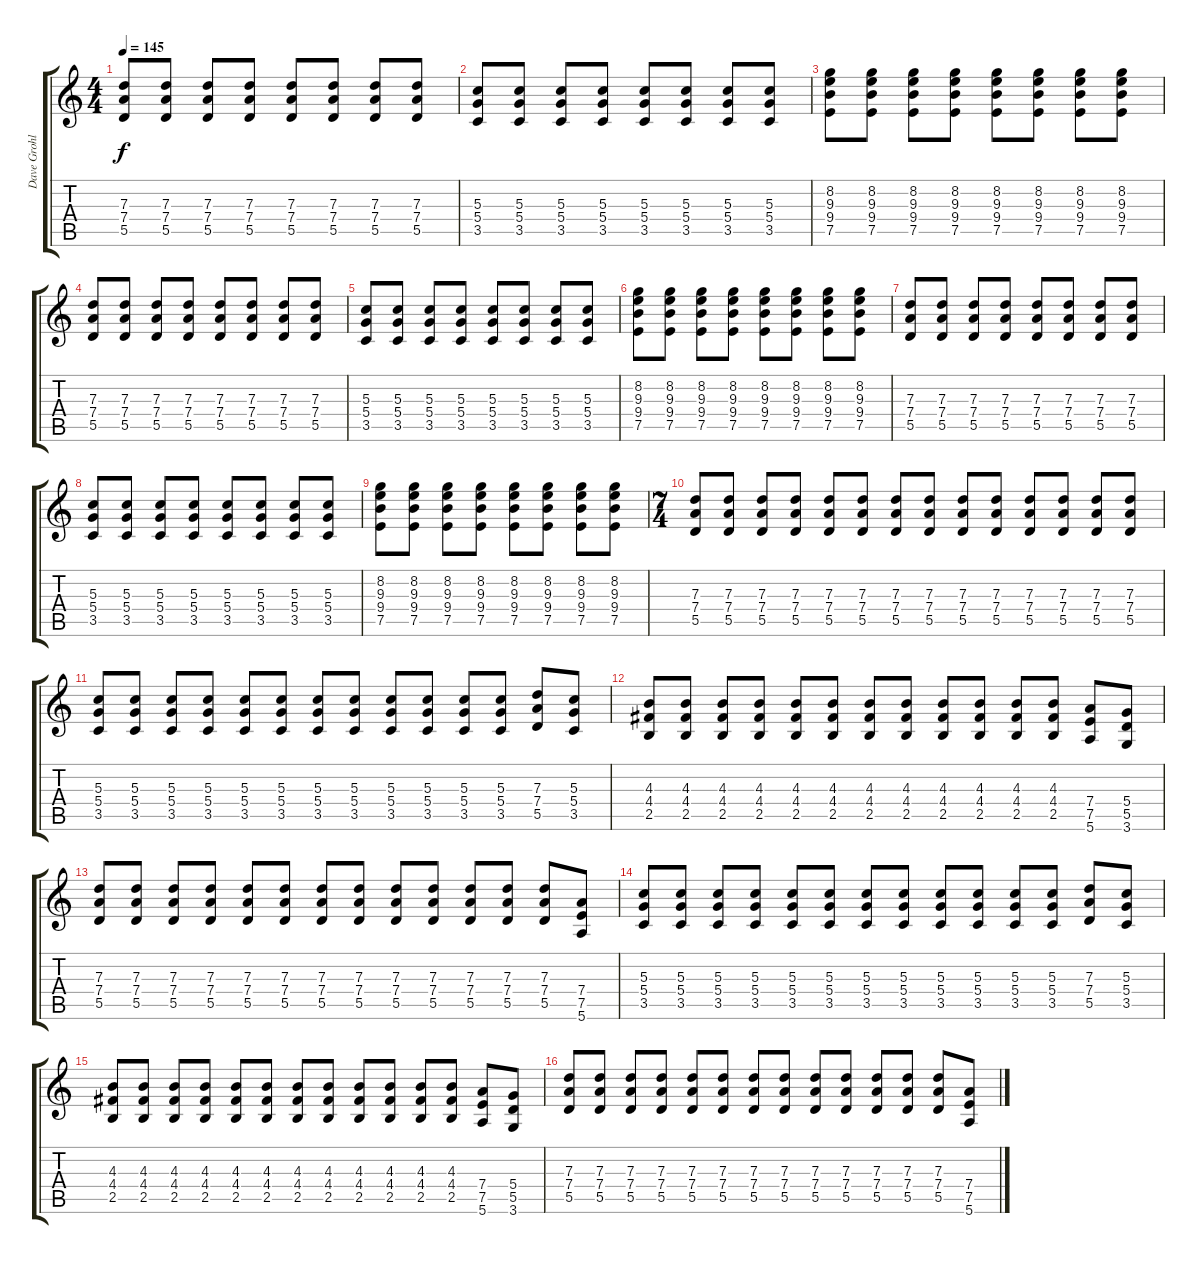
\track ("Dave Grohl " "Dave Grohl") {instrument overdrivenguitar}
\staff {score tabs}
\tuning (E4 B3 G3 D3 A2 E2) {hide}
\ts (4 4)
\tempo 145
\clef g2
\ks c
(7.3 7.4 5.5).8{dy f} (7.3 7.4 5.5).8 (7.3 7.4 5.5).8 (7.3 7.4 5.5).8 (7.3 7.4 5.5).8 (7.3 7.4 5.5).8 (7.3 7.4 5.5).8 (7.3 7.4 5.5).8 |
(5.3 5.4 3.5).8 (5.3 5.4 3.5).8 (5.3 5.4 3.5).8 (5.3 5.4 3.5).8 (5.3 5.4 3.5).8 (5.3 5.4 3.5).8 (5.3 5.4 3.5).8 (5.3 5.4 3.5).8 |
(8.2 9.3 9.4 7.5).8 (8.2 9.3 9.4 7.5).8 (8.2 9.3 9.4 7.5).8 (8.2 9.3 9.4 7.5).8 (8.2 9.3 9.4 7.5).8 (8.2 9.3 9.4 7.5).8 (8.2 9.3 9.4 7.5).8 (8.2 9.3 9.4 7.5).8 |
(7.3 7.4 5.5).8 (7.3 7.4 5.5).8 (7.3 7.4 5.5).8 (7.3 7.4 5.5).8 (7.3 7.4 5.5).8 (7.3 7.4 5.5).8 (7.3 7.4 5.5).8 (7.3 7.4 5.5).8 |
(5.3 5.4 3.5).8 (5.3 5.4 3.5).8 (5.3 5.4 3.5).8 (5.3 5.4 3.5).8 (5.3 5.4 3.5).8 (5.3 5.4 3.5).8 (5.3 5.4 3.5).8 (5.3 5.4 3.5).8 |
(8.2 9.3 9.4 7.5).8 (8.2 9.3 9.4 7.5).8 (8.2 9.3 9.4 7.5).8 (8.2 9.3 9.4 7.5).8 (8.2 9.3 9.4 7.5).8 (8.2 9.3 9.4 7.5).8 (8.2 9.3 9.4 7.5).8 (8.2 9.3 9.4 7.5).8 |
(7.3 7.4 5.5).8 (7.3 7.4 5.5).8 (7.3 7.4 5.5).8 (7.3 7.4 5.5).8 (7.3 7.4 5.5).8 (7.3 7.4 5.5).8 (7.3 7.4 5.5).8 (7.3 7.4 5.5).8 |
(5.3 5.4 3.5).8 (5.3 5.4 3.5).8 (5.3 5.4 3.5).8 (5.3 5.4 3.5).8 (5.3 5.4 3.5).8 (5.3 5.4 3.5).8 (5.3 5.4 3.5).8 (5.3 5.4 3.5).8 |
(8.2 9.3 9.4 7.5).8 (8.2 9.3 9.4 7.5).8 (8.2 9.3 9.4 7.5).8 (8.2 9.3 9.4 7.5).8 (8.2 9.3 9.4 7.5).8 (8.2 9.3 9.4 7.5).8 (8.2 9.3 9.4 7.5).8 (8.2 9.3 9.4 7.5).8 |
\ts (7 4)
(7.3 7.4 5.5).8{instrument overdrivenguitar} (7.3 7.4 5.5).8 (7.3 7.4 5.5).8 (7.3 7.4 5.5).8 (7.3 7.4 5.5).8 (7.3 7.4 5.5).8 (7.3 7.4 5.5).8 (7.3 7.4 5.5).8 (7.3 7.4 5.5).8 (7.3 7.4 5.5).8 (7.3 7.4 5.5).8 (7.3 7.4 5.5).8 (7.3 7.4 5.5).8 (7.3 7.4 5.5).8 |
(5.3 5.4 3.5).8 (5.3 5.4 3.5).8 (5.3 5.4 3.5).8 (5.3 5.4 3.5).8 (5.3 5.4 3.5).8 (5.3 5.4 3.5).8 (5.3 5.4 3.5).8 (5.3 5.4 3.5).8 (5.3 5.4 3.5).8 (5.3 5.4 3.5).8 (5.3 5.4 3.5).8 (5.3 5.4 3.5).8 (7.3 7.4 5.5).8 (5.3 5.4 3.5).8 |
(4.3 4.4 2.5).8 (4.3 4.4 2.5).8 (4.3 4.4 2.5).8 (4.3 4.4 2.5).8 (4.3 4.4 2.5).8 (4.3 4.4 2.5).8 (4.3 4.4 2.5).8 (4.3 4.4 2.5).8 (4.3 4.4 2.5).8 (4.3 4.4 2.5).8 (4.3 4.4 2.5).8 (4.3 4.4 2.5).8 (7.4 7.5 5.6).8 (5.4 5.5 3.6).8 |
(7.3 7.4 5.5).8 (7.3 7.4 5.5).8 (7.3 7.4 5.5).8 (7.3 7.4 5.5).8 (7.3 7.4 5.5).8 (7.3 7.4 5.5).8 (7.3 7.4 5.5).8 (7.3 7.4 5.5).8 (7.3 7.4 5.5).8 (7.3 7.4 5.5).8 (7.3 7.4 5.5).8 (7.3 7.4 5.5).8 (7.3 7.4 5.5).8 (7.4 7.5 5.6).8 |
(5.3 5.4 3.5).8 (5.3 5.4 3.5).8 (5.3 5.4 3.5).8 (5.3 5.4 3.5).8 (5.3 5.4 3.5).8 (5.3 5.4 3.5).8 (5.3 5.4 3.5).8 (5.3 5.4 3.5).8 (5.3 5.4 3.5).8 (5.3 5.4 3.5).8 (5.3 5.4 3.5).8 (5.3 5.4 3.5).8 (7.3 7.4 5.5).8 (5.3 5.4 3.5).8 |
(4.3 4.4 2.5).8 (4.3 4.4 2.5).8 (4.3 4.4 2.5).8 (4.3 4.4 2.5).8 (4.3 4.4 2.5).8 (4.3 4.4 2.5).8 (4.3 4.4 2.5).8 (4.3 4.4 2.5).8 (4.3 4.4 2.5).8 (4.3 4.4 2.5).8 (4.3 4.4 2.5).8 (4.3 4.4 2.5).8 (7.4 7.5 5.6).8 (5.4 5.5 3.6).8 |
(7.3 7.4 5.5).8 (7.3 7.4 5.5).8 (7.3 7.4 5.5).8 (7.3 7.4 5.5).8 (7.3 7.4 5.5).8 (7.3 7.4 5.5).8 (7.3 7.4 5.5).8 (7.3 7.4 5.5).8 (7.3 7.4 5.5).8 (7.3 7.4 5.5).8 (7.3 7.4 5.5).8 (7.3 7.4 5.5).8 (7.3 7.4 5.5).8 (7.4 7.5 5.6).8
